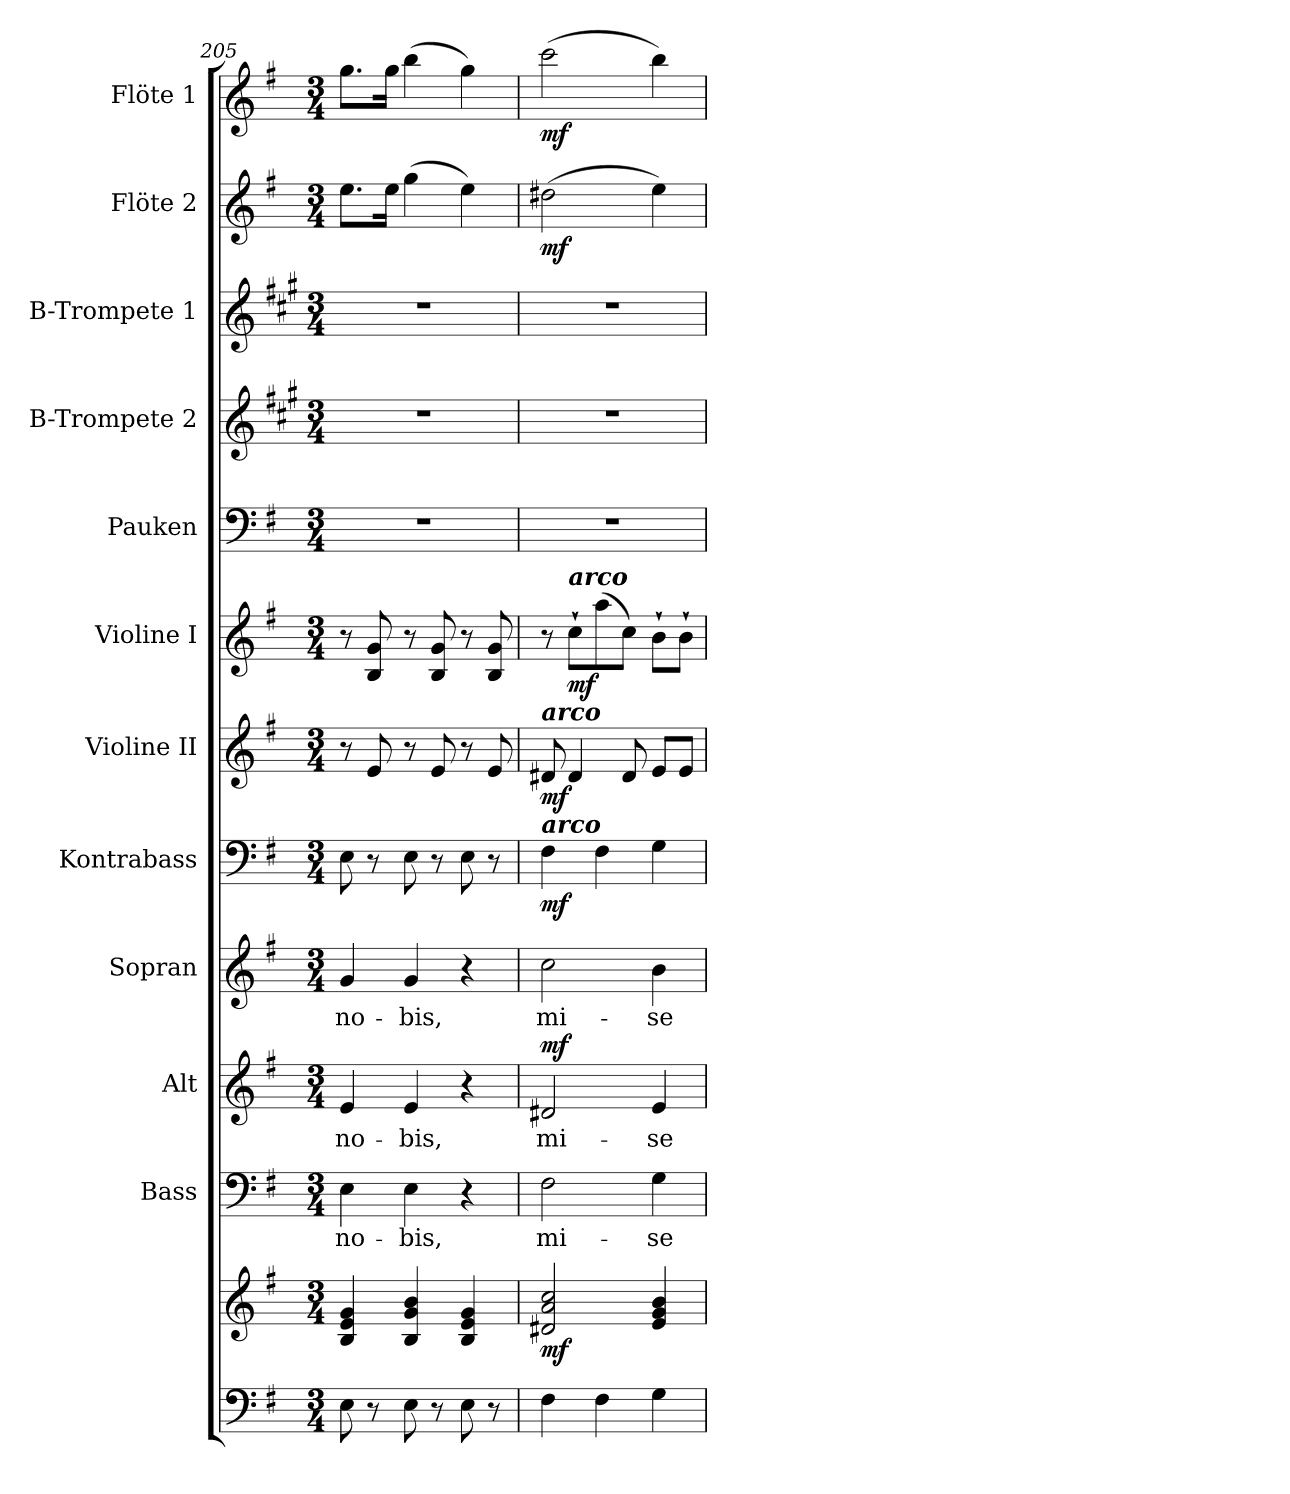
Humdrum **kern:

**kern	**kern	**dynam	**kern	**text	**kern	**text	**dynam	**kern	**text	**kern	**dynam	**kern	**dynam	**kern	**dynam	**kern	**kern	**kern	**kern	**dynam	**kern	**dynam
*part12	*part12	*part12	*part11	*part11	*part10	*part10	*part10	*part9	*part9	*part8	*part8	*part7	*part7	*part6	*part6	*part5	*part4	*part3	*part2	*part2	*part1	*part1
*staff13	*staff12	*staff12/13	*staff11	*staff11	*staff10	*staff10	*staff10	*staff9	*staff9	*staff8	*staff8	*staff7	*staff7	*staff6	*staff6	*staff5	*staff4	*staff3	*staff2	*staff2	*staff1	*staff1
*	*	*	*I"Bass	*	*I"Alt	*	*	*I"Sopran	*	*I"Kontrabass	*	*I"Violine II	*	*I"Violine I	*	*I"Pauken	*I"B-Trompete 2	*I"B-Trompete 1	*I"Flöte 2	*	*I"Flöte 1	*
*	*	*	*I'B.	*	*I'A.	*	*	*I'S.	*	*I'Kb.	*	*I'Vl. II	*	*I'Vl. I	*	*I'Pk.	*I'B Trp. 2	*I'B Trp. 1	*I'Fl. 2	*	*I'Fl. 1	*
*clefF4	*clefG2	*	*clefF4	*	*clefG2	*	*	*clefG2	*	*clefF4	*	*clefG2	*	*clefG2	*	*clefF4	*clefG2	*clefG2	*clefG2	*	*clefG2	*
*	*	*	*	*	*	*	*	*	*	*ITrd7c12	*	*	*	*	*	*	*ITrd1c2	*ITrd1c2	*	*	*	*
*k[f#]	*k[f#]	*	*k[f#]	*	*k[f#]	*	*	*k[f#]	*	*k[f#]	*	*k[f#]	*	*k[f#]	*	*k[f#]	*k[f#]	*k[f#]	*k[f#]	*	*k[f#]	*
*G:	*G:	*	*G:	*	*G:	*	*	*G:	*	*G:	*	*G:	*	*G:	*	*G:	*G:	*G:	*G:	*	*G:	*
*M3/4	*M3/4	*	*M3/4	*	*M3/4	*	*	*M3/4	*	*M3/4	*	*M3/4	*	*M3/4	*	*M3/4	*M3/4	*M3/4	*M3/4	*	*M3/4	*
=205	=205	=205	=205	=205	=205	=205	=205	=205	=205	=205	=205	=205	=205	=205	=205	=205	=205	=205	=205	=205	=205	=205
!	!	!	!	!LO:LY:b	!	!LO:LY:b	!	!	!LO:LY:b	!	!	!	!	!	!	!	!	!	!	!	!	!
8E\	4B/ 4e/ 4g/	.	4E\	no-	4e/	no-	.	4g/	no-	8EE\	.	8r	.	8r	.	2.r	2.r	2.r	8.ee\L	.	8.gg\L	.
8r	.	.	.	.	.	.	.	.	.	8r	.	8e/	.	8B/ 8g/	.	.	.	.	.	.	.	.
.	.	.	.	.	.	.	.	.	.	.	.	.	.	.	.	.	.	.	16ee\Jk	.	16gg\Jk	.
!	!	!	!	!LO:LY:b	!	!LO:LY:b	!	!	!LO:LY:b	!	!	!	!	!	!	!	!	!	!	!	!	!
8E\	4B/ 4g/ 4b/	.	4E\	-bis,	4e/	-bis,	.	4g/	-bis,	8EE\	.	8r	.	8r	.	.	.	.	(>4gg\	.	(>4bb\	.
8r	.	.	.	.	.	.	.	.	.	8r	.	8e/	.	8B/ 8g/	.	.	.	.	.	.	.	.
8E\	4B/ 4e/ 4g/	.	4r	.	4r	.	.	4r	.	8EE\	.	8r	.	8r	.	.	.	.	4ee\)	.	4gg\)	.
8r	.	.	.	.	.	.	.	.	.	8r	.	8e/	.	8B/ 8g/	.	.	.	.	.	.	.	.
=206	=206	=206	=206	=206	=206	=206	=206	=206	=206	=206	=206	=206	=206	=206	=206	=206	=206	=206	=206	=206	=206	=206
!	!	!	!	!	!	!	!	!	!	!	!	!LO:TX:a:Bi:t=arco	!	!	!	!	!	!	!	!	!	!
!	!	!	!	!	!	!	!	!	!	!LO:TX:a:Bi:t=arco	!	!	!	!	!	!	!	!	!	!	!	!
!	!	!LO:DY:b	!	!LO:LY:b	!	!LO:LY:b	!LO:DY:a	!	!LO:LY:b	!	!LO:DY:b	!	!LO:DY:b	!	!	!	!	!	!	!LO:DY:b	!	!LO:DY:b
4F#\	2d#X/ 2a/ 2cc/	mf	2F#\	mi-	2d#X/	mi-	mf	2cc\	mi-	4FF#\	mf	8d#X/	mf	8r	.	2.r	2.r	2.r	(>2dd#X\	mf	(>2ccc\	mf
!	!	!	!	!	!	!	!	!	!	!	!	!	!	!LO:TX:a:Bi:t=arco	!	!	!	!	!	!	!	!
!	!	!	!	!	!	!	!	!	!	!	!	!	!	!	!LO:DY:b	!	!	!	!	!	!	!
.	.	.	.	.	.	.	.	.	.	.	.	4d#/	.	8cc`>\L	mf	.	.	.	.	.	.	.
4F#\	.	.	.	.	.	.	.	.	.	4FF#\	.	.	.	(>8aa\	.	.	.	.	.	.	.	.
.	.	.	.	.	.	.	.	.	.	.	.	8d#/	.	8cc\J)	.	.	.	.	.	.	.	.
!	!	!	!	!LO:LY:b	!	!LO:LY:b	!	!	!LO:LY:b	!	!	!	!	!	!	!	!	!	!	!	!	!
4G\	4e/ 4g/ 4b/	.	4G\	-se-	4e/	-se-	.	4b\	-se-	4GG\	.	8e/L	.	8b`>\L	.	.	.	.	4ee\)	.	4bb\)	.
.	.	.	.	.	.	.	.	.	.	.	.	8e/J	.	8b`>\J	.	.	.	.	.	.	.	.
=	=	=	=	=	=	=	=	=	=	=	=	=	=	=	=	=	=	=	=	=	=	=
*-	*-	*-	*-	*-	*-	*-	*-	*-	*-	*-	*-	*-	*-	*-	*-	*-	*-	*-	*-	*-	*-	*-
